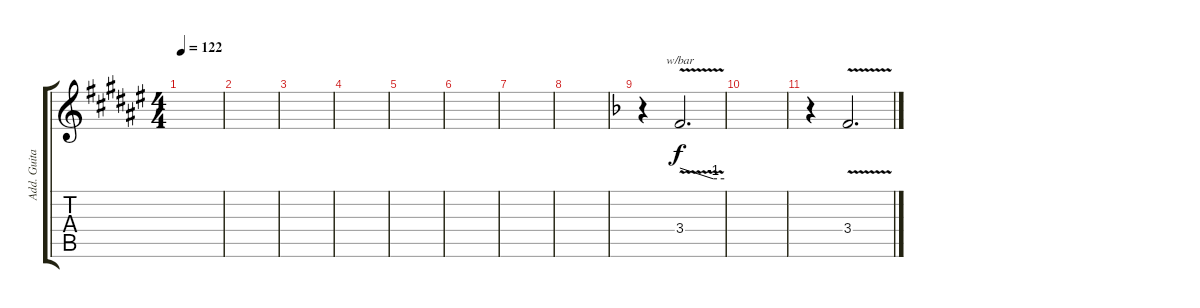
\track ("Add. Guitar" "Add. Guita") {instrument distortionguitar}
\staff {score tabs}
\tuning (E4 B3 G3 D3 A2 E2) {hide}
\ts (4 4)
\tempo 122
\clef g2
\ks f#
|
|
|
|
|
|
|
|
\ks f
r.4 3.4{v}.2{d tbe (custom default 0 0 45 -4 60 -4)} |
|
r.4 3.4{v}.2{d}
